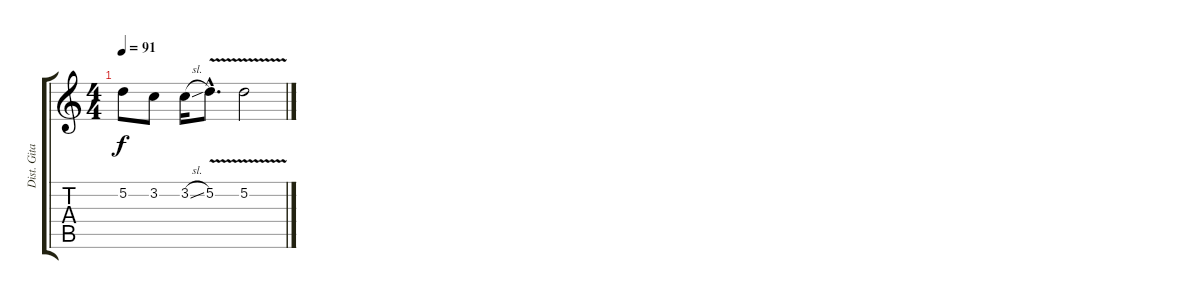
\track ("Dist. Gitar " "Dist. Gita") {instrument distortionguitar}
\staff {score tabs}
\tuning (D4 A3 F3 C3 G2 D2) {hide}
\ts (4 4)
\tempo 91
\clef g2
\ks c
5.2.8{dy f} 3.2.8 3.2{sl}.16 5.2{v hac}.8{d} 5.2{v}.2
